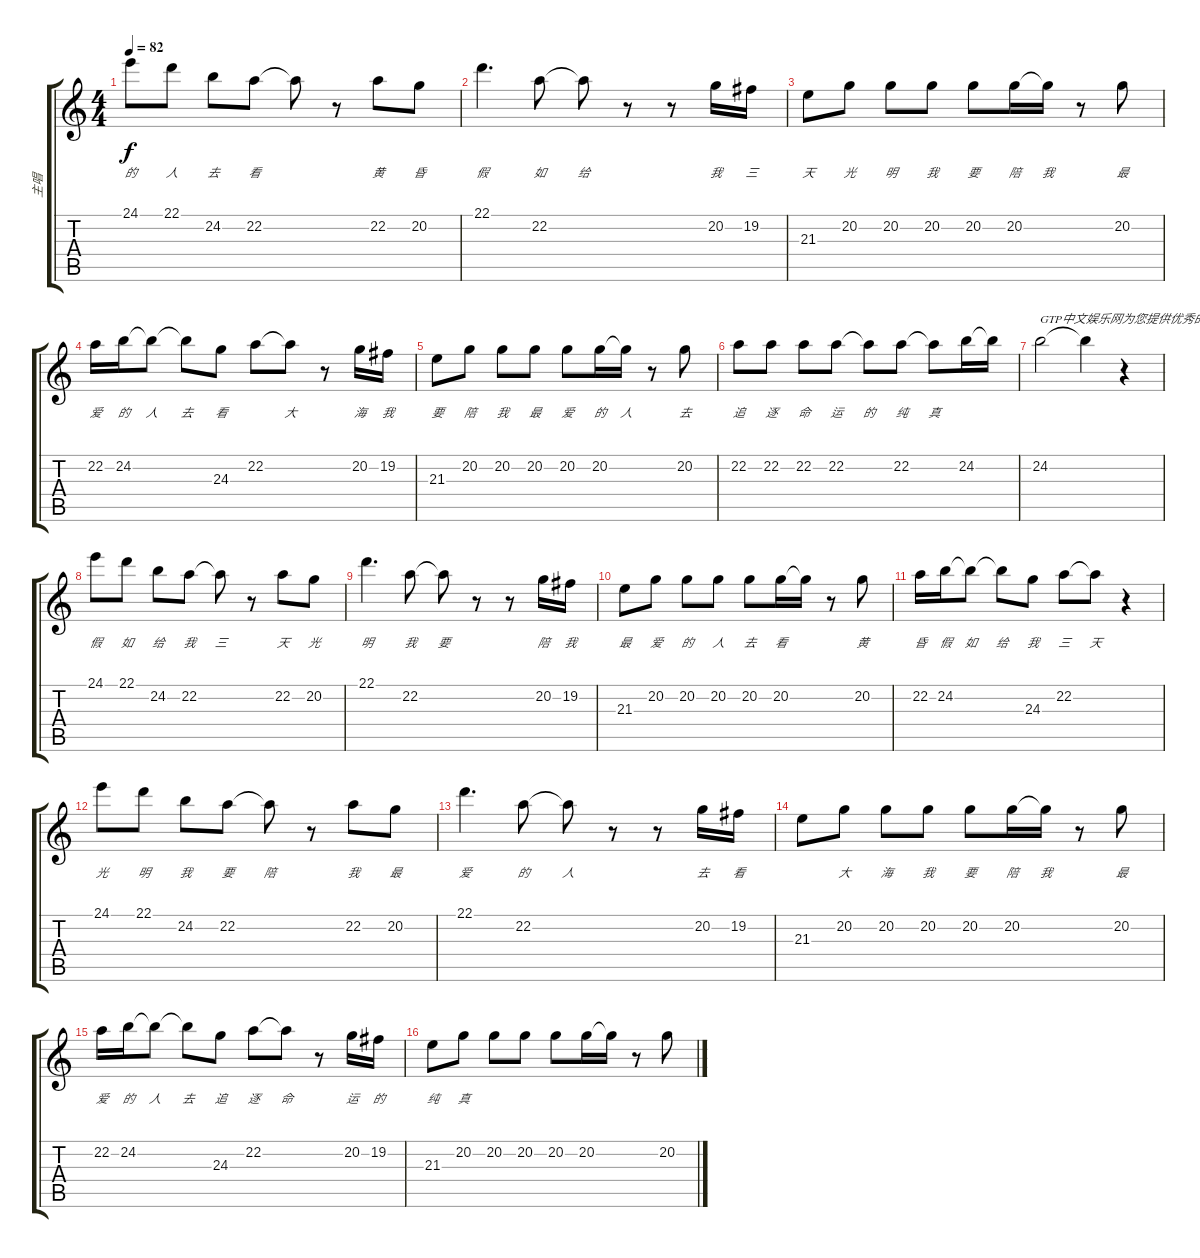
\track ("主唱" "主唱") {instrument lead2sawtooth}
\staff {score tabs}
\tuning (E4 B3 G3 D3 A2 E2) {hide}
\ts (4 4)
\tempo 82
\clef g2
\ks c
24.1.8{lyrics (0 "的") lyrics (1 "") lyrics (2 "") lyrics (3 "") lyrics (4 "") dy f} 22.1.8{lyrics (0 "人") lyrics (1 "") lyrics (2 "") lyrics (3 "") lyrics (4 "")} 24.2.8{lyrics (0 "去") lyrics (1 "") lyrics (2 "") lyrics (3 "") lyrics (4 "")} 22.2.8{lyrics (0 "看") lyrics (1 "") lyrics (2 "") lyrics (3 "") lyrics (4 "")} 22.2{t}.8{lyrics (0 "") lyrics (1 "") lyrics (2 "") lyrics (3 "") lyrics (4 "")} r.8 22.2.8{lyrics (0 "黄") lyrics (1 "") lyrics (2 "") lyrics (3 "") lyrics (4 "")} 20.2.8{lyrics (0 "昏") lyrics (1 "") lyrics (2 "") lyrics (3 "") lyrics (4 "")} |
22.1.4{d lyrics (0 "假") lyrics (1 "") lyrics (2 "") lyrics (3 "") lyrics (4 "")} 22.2.8{lyrics (0 "如") lyrics (1 "") lyrics (2 "") lyrics (3 "") lyrics (4 "")} 22.2{t}.8{lyrics (0 "给") lyrics (1 "") lyrics (2 "") lyrics (3 "") lyrics (4 "")} r.8 r.8 20.2.16{lyrics (0 "我") lyrics (1 "") lyrics (2 "") lyrics (3 "") lyrics (4 "")} 19.2.16{lyrics (0 "三") lyrics (1 "") lyrics (2 "") lyrics (3 "") lyrics (4 "")} |
21.3.8{lyrics (0 "天") lyrics (1 "") lyrics (2 "") lyrics (3 "") lyrics (4 "")} 20.2.8{lyrics (0 "光") lyrics (1 "") lyrics (2 "") lyrics (3 "") lyrics (4 "")} 20.2.8{lyrics (0 "明") lyrics (1 "") lyrics (2 "") lyrics (3 "") lyrics (4 "")} 20.2.8{lyrics (0 "我") lyrics (1 "") lyrics (2 "") lyrics (3 "") lyrics (4 "")} 20.2.8{lyrics (0 "要") lyrics (1 "") lyrics (2 "") lyrics (3 "") lyrics (4 "")} 20.2.16{lyrics (0 "陪") lyrics (1 "") lyrics (2 "") lyrics (3 "") lyrics (4 "")} 20.2{t}.16{lyrics (0 "我") lyrics (1 "") lyrics (2 "") lyrics (3 "") lyrics (4 "")} r.8 20.2.8{lyrics (0 "最") lyrics (1 "") lyrics (2 "") lyrics (3 "") lyrics (4 "")} |
22.2.16{lyrics (0 "爱") lyrics (1 "") lyrics (2 "") lyrics (3 "") lyrics (4 "")} 24.2.16{lyrics (0 "的") lyrics (1 "") lyrics (2 "") lyrics (3 "") lyrics (4 "")} 24.2{t}.8{lyrics (0 "人") lyrics (1 "") lyrics (2 "") lyrics (3 "") lyrics (4 "")} 24.2{t}.8{lyrics (0 "去") lyrics (1 "") lyrics (2 "") lyrics (3 "") lyrics (4 "")} 24.3.8{lyrics (0 "看") lyrics (1 "") lyrics (2 "") lyrics (3 "") lyrics (4 "")} 22.2.8{lyrics (0 "") lyrics (1 "") lyrics (2 "") lyrics (3 "") lyrics (4 "")} 22.2{t}.8{lyrics (0 "大") lyrics (1 "") lyrics (2 "") lyrics (3 "") lyrics (4 "")} r.8 20.2.16{lyrics (0 "海") lyrics (1 "") lyrics (2 "") lyrics (3 "") lyrics (4 "")} 19.2.16{lyrics (0 "我") lyrics (1 "") lyrics (2 "") lyrics (3 "") lyrics (4 "")} |
21.3.8{lyrics (0 "要") lyrics (1 "") lyrics (2 "") lyrics (3 "") lyrics (4 "")} 20.2.8{lyrics (0 "陪") lyrics (1 "") lyrics (2 "") lyrics (3 "") lyrics (4 "")} 20.2.8{lyrics (0 "我") lyrics (1 "") lyrics (2 "") lyrics (3 "") lyrics (4 "")} 20.2.8{lyrics (0 "最") lyrics (1 "") lyrics (2 "") lyrics (3 "") lyrics (4 "")} 20.2.8{lyrics (0 "爱") lyrics (1 "") lyrics (2 "") lyrics (3 "") lyrics (4 "")} 20.2.16{lyrics (0 "的") lyrics (1 "") lyrics (2 "") lyrics (3 "") lyrics (4 "")} 20.2{t}.16{lyrics (0 "人") lyrics (1 "") lyrics (2 "") lyrics (3 "") lyrics (4 "")} r.8 20.2.8{lyrics (0 "去") lyrics (1 "") lyrics (2 "") lyrics (3 "") lyrics (4 "")} |
22.2.8{lyrics (0 "追") lyrics (1 "") lyrics (2 "") lyrics (3 "") lyrics (4 "")} 22.2.8{lyrics (0 "逐") lyrics (1 "") lyrics (2 "") lyrics (3 "") lyrics (4 "")} 22.2.8{lyrics (0 "命") lyrics (1 "") lyrics (2 "") lyrics (3 "") lyrics (4 "")} 22.2.8{lyrics (0 "运") lyrics (1 "") lyrics (2 "") lyrics (3 "") lyrics (4 "")} 22.2{t}.8{lyrics (0 "的") lyrics (1 "") lyrics (2 "") lyrics (3 "") lyrics (4 "")} 22.2.8{lyrics (0 "纯") lyrics (1 "") lyrics (2 "") lyrics (3 "") lyrics (4 "")} 22.2{t}.8{lyrics (0 "真") lyrics (1 "") lyrics (2 "") lyrics (3 "") lyrics (4 "")} 24.2.16{lyrics (0 "") lyrics (1 "") lyrics (2 "") lyrics (3 "") lyrics (4 "")} 24.2{t}.16{lyrics (0 "") lyrics (1 "") lyrics (2 "") lyrics (3 "") lyrics (4 "")} |
24.2.2{txt "GTP中文娱乐网为您提供优秀的谱子" lyrics (0 "") lyrics (1 "") lyrics (2 "") lyrics (3 "") lyrics (4 "")} 24.2{t}.4{lyrics (0 "") lyrics (1 "") lyrics (2 "") lyrics (3 "") lyrics (4 "")} r.4 |
24.1.8{lyrics (0 "假") lyrics (1 "") lyrics (2 "") lyrics (3 "") lyrics (4 "")} 22.1.8{lyrics (0 "如") lyrics (1 "") lyrics (2 "") lyrics (3 "") lyrics (4 "")} 24.2.8{lyrics (0 "给") lyrics (1 "") lyrics (2 "") lyrics (3 "") lyrics (4 "")} 22.2.8{lyrics (0 "我") lyrics (1 "") lyrics (2 "") lyrics (3 "") lyrics (4 "")} 22.2{t}.8{lyrics (0 "三") lyrics (1 "") lyrics (2 "") lyrics (3 "") lyrics (4 "")} r.8 22.2.8{lyrics (0 "天") lyrics (1 "") lyrics (2 "") lyrics (3 "") lyrics (4 "")} 20.2.8{lyrics (0 "光") lyrics (1 "") lyrics (2 "") lyrics (3 "") lyrics (4 "")} |
22.1.4{d lyrics (0 "明") lyrics (1 "") lyrics (2 "") lyrics (3 "") lyrics (4 "")} 22.2.8{lyrics (0 "我") lyrics (1 "") lyrics (2 "") lyrics (3 "") lyrics (4 "")} 22.2{t}.8{lyrics (0 "要") lyrics (1 "") lyrics (2 "") lyrics (3 "") lyrics (4 "")} r.8 r.8 20.2.16{lyrics (0 "陪") lyrics (1 "") lyrics (2 "") lyrics (3 "") lyrics (4 "")} 19.2.16{lyrics (0 "我") lyrics (1 "") lyrics (2 "") lyrics (3 "") lyrics (4 "")} |
21.3.8{lyrics (0 "最") lyrics (1 "") lyrics (2 "") lyrics (3 "") lyrics (4 "")} 20.2.8{lyrics (0 "爱") lyrics (1 "") lyrics (2 "") lyrics (3 "") lyrics (4 "")} 20.2.8{lyrics (0 "的") lyrics (1 "") lyrics (2 "") lyrics (3 "") lyrics (4 "")} 20.2.8{lyrics (0 "人") lyrics (1 "") lyrics (2 "") lyrics (3 "") lyrics (4 "")} 20.2.8{lyrics (0 "去") lyrics (1 "") lyrics (2 "") lyrics (3 "") lyrics (4 "")} 20.2.16{lyrics (0 "看") lyrics (1 "") lyrics (2 "") lyrics (3 "") lyrics (4 "")} 20.2{t}.16{lyrics (0 "") lyrics (1 "") lyrics (2 "") lyrics (3 "") lyrics (4 "")} r.8 20.2.8{lyrics (0 "黄") lyrics (1 "") lyrics (2 "") lyrics (3 "") lyrics (4 "")} |
22.2.16{lyrics (0 "昏") lyrics (1 "") lyrics (2 "") lyrics (3 "") lyrics (4 "")} 24.2.16{lyrics (0 "假") lyrics (1 "") lyrics (2 "") lyrics (3 "") lyrics (4 "")} 24.2{t}.8{lyrics (0 "如") lyrics (1 "") lyrics (2 "") lyrics (3 "") lyrics (4 "")} 24.2{t}.8{lyrics (0 "给") lyrics (1 "") lyrics (2 "") lyrics (3 "") lyrics (4 "")} 24.3.8{lyrics (0 "我") lyrics (1 "") lyrics (2 "") lyrics (3 "") lyrics (4 "")} 22.2.8{lyrics (0 "三") lyrics (1 "") lyrics (2 "") lyrics (3 "") lyrics (4 "")} 22.2{t}.8{lyrics (0 "天") lyrics (1 "") lyrics (2 "") lyrics (3 "") lyrics (4 "")} r.4 |
24.1.8{lyrics (0 "光") lyrics (1 "") lyrics (2 "") lyrics (3 "") lyrics (4 "")} 22.1.8{lyrics (0 "明") lyrics (1 "") lyrics (2 "") lyrics (3 "") lyrics (4 "")} 24.2.8{lyrics (0 "我") lyrics (1 "") lyrics (2 "") lyrics (3 "") lyrics (4 "")} 22.2.8{lyrics (0 "要") lyrics (1 "") lyrics (2 "") lyrics (3 "") lyrics (4 "")} 22.2{t}.8{lyrics (0 "陪") lyrics (1 "") lyrics (2 "") lyrics (3 "") lyrics (4 "")} r.8 22.2.8{lyrics (0 "我") lyrics (1 "") lyrics (2 "") lyrics (3 "") lyrics (4 "")} 20.2.8{lyrics (0 "最") lyrics (1 "") lyrics (2 "") lyrics (3 "") lyrics (4 "")} |
22.1.4{d lyrics (0 "爱") lyrics (1 "") lyrics (2 "") lyrics (3 "") lyrics (4 "")} 22.2.8{lyrics (0 "的") lyrics (1 "") lyrics (2 "") lyrics (3 "") lyrics (4 "")} 22.2{t}.8{lyrics (0 "人") lyrics (1 "") lyrics (2 "") lyrics (3 "") lyrics (4 "")} r.8 r.8 20.2.16{lyrics (0 "去") lyrics (1 "") lyrics (2 "") lyrics (3 "") lyrics (4 "")} 19.2.16{lyrics (0 "看") lyrics (1 "") lyrics (2 "") lyrics (3 "") lyrics (4 "")} |
21.3.8{lyrics (0 "") lyrics (1 "") lyrics (2 "") lyrics (3 "") lyrics (4 "")} 20.2.8{lyrics (0 "大") lyrics (1 "") lyrics (2 "") lyrics (3 "") lyrics (4 "")} 20.2.8{lyrics (0 "海") lyrics (1 "") lyrics (2 "") lyrics (3 "") lyrics (4 "")} 20.2.8{lyrics (0 "我") lyrics (1 "") lyrics (2 "") lyrics (3 "") lyrics (4 "")} 20.2.8{lyrics (0 "要") lyrics (1 "") lyrics (2 "") lyrics (3 "") lyrics (4 "")} 20.2.16{lyrics (0 "陪") lyrics (1 "") lyrics (2 "") lyrics (3 "") lyrics (4 "")} 20.2{t}.16{lyrics (0 "我") lyrics (1 "") lyrics (2 "") lyrics (3 "") lyrics (4 "")} r.8 20.2.8{lyrics (0 "最") lyrics (1 "") lyrics (2 "") lyrics (3 "") lyrics (4 "")} |
22.2.16{lyrics (0 "爱") lyrics (1 "") lyrics (2 "") lyrics (3 "") lyrics (4 "")} 24.2.16{lyrics (0 "的") lyrics (1 "") lyrics (2 "") lyrics (3 "") lyrics (4 "")} 24.2{t}.8{lyrics (0 "人") lyrics (1 "") lyrics (2 "") lyrics (3 "") lyrics (4 "")} 24.2{t}.8{lyrics (0 "去") lyrics (1 "") lyrics (2 "") lyrics (3 "") lyrics (4 "")} 24.3.8{lyrics (0 "追") lyrics (1 "") lyrics (2 "") lyrics (3 "") lyrics (4 "")} 22.2.8{lyrics (0 "逐") lyrics (1 "") lyrics (2 "") lyrics (3 "") lyrics (4 "")} 22.2{t}.8{lyrics (0 "命") lyrics (1 "") lyrics (2 "") lyrics (3 "") lyrics (4 "")} r.8 20.2.16{lyrics (0 "运") lyrics (1 "") lyrics (2 "") lyrics (3 "") lyrics (4 "")} 19.2.16{lyrics (0 "的") lyrics (1 "") lyrics (2 "") lyrics (3 "") lyrics (4 "")} |
21.3.8{lyrics (0 "纯") lyrics (1 "") lyrics (2 "") lyrics (3 "") lyrics (4 "")} 20.2.8{lyrics (0 "真") lyrics (1 "") lyrics (2 "") lyrics (3 "") lyrics (4 "")} 20.2.8{lyrics (0 "") lyrics (1 "") lyrics (2 "") lyrics (3 "") lyrics (4 "")} 20.2.8{lyrics (0 "") lyrics (1 "") lyrics (2 "") lyrics (3 "") lyrics (4 "")} 20.2.8{lyrics (0 "") lyrics (1 "") lyrics (2 "") lyrics (3 "") lyrics (4 "")} 20.2.16{lyrics (0 "") lyrics (1 "") lyrics (2 "") lyrics (3 "") lyrics (4 "")} 20.2{t}.16 r.8 20.2.8
